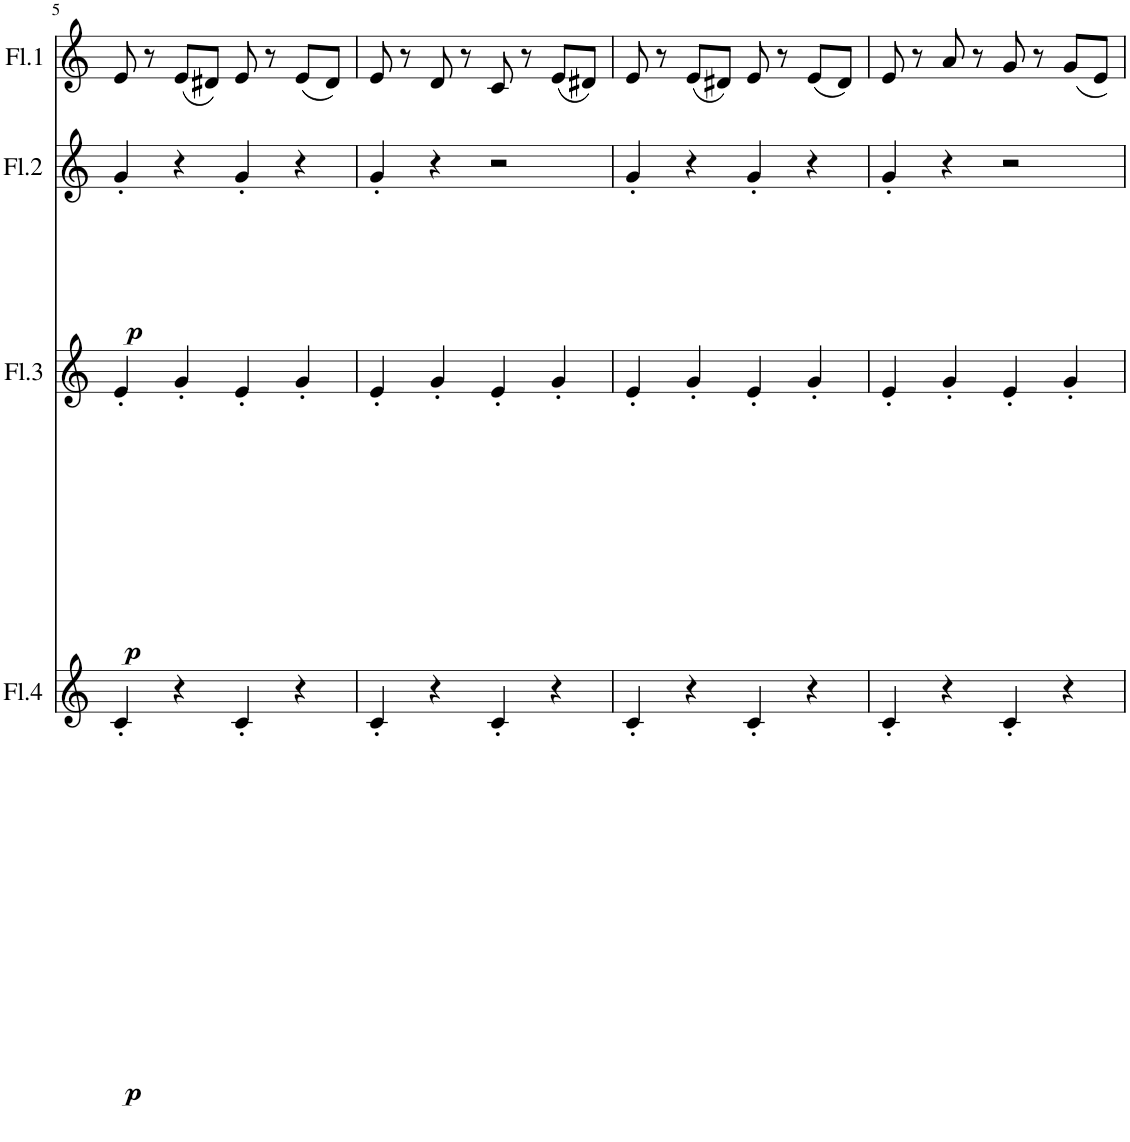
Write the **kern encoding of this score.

**kern	**dynam	**kern	**dynam	**kern	**dynam	**kern
*part4	*part4	*part3	*part3	*part2	*part2	*part1
*staff4	*staff4	*staff3	*staff3	*staff2	*staff2	*staff1
*I"Flauta 4	*	*I"Flauta 3	*	*I"Flauta 2	*	*I"Flauta 1
*I'Fl.4	*	*I'Fl.3	*	*I'Fl.2	*	*I'Fl.1
!!LO:PB:g=z
*clefG2	*	*clefG2	*	*clefG2	*	*clefG2
*k[]	*	*k[]	*	*k[]	*	*k[]
*M4/4	*	*M4/4	*	*M4/4	*	*M4/4
=5	=5	=5	=5	=5	=5	=5
!	!LO:DY:b	!	!LO:DY:b	!	!LO:DY:b	!
4c'/	p	4e'/	p	4g'/	p	8e/
.	.	.	.	.	.	8r
4r	.	4g'/	.	4r	.	(8e/L
.	.	.	.	.	.	8d#X/J)
4c'/	.	4e'/	.	4g'/	.	8e/
.	.	.	.	.	.	8r
4r	.	4g'/	.	4r	.	(8e/L
.	.	.	.	.	.	8d#/J)
=6	=6	=6	=6	=6	=6	=6
4c'/	.	4e'/	.	4g'/	.	8e/
.	.	.	.	.	.	8r
4r	.	4g'/	.	4r	.	8d/
.	.	.	.	.	.	8r
4c'/	.	4e'/	.	2r	.	8c/
.	.	.	.	.	.	8r
4r	.	4g'/	.	.	.	(8e/L
.	.	.	.	.	.	8d#X/J)
=7	=7	=7	=7	=7	=7	=7
4c'/	.	4e'/	.	4g'/	.	8e/
.	.	.	.	.	.	8r
4r	.	4g'/	.	4r	.	(8e/L
.	.	.	.	.	.	8d#X/J)
4c'/	.	4e'/	.	4g'/	.	8e/
.	.	.	.	.	.	8r
4r	.	4g'/	.	4r	.	(8e/L
.	.	.	.	.	.	8d#/J)
=8	=8	=8	=8	=8	=8	=8
4c'/	.	4e'/	.	4g'/	.	8e/
.	.	.	.	.	.	8r
4r	.	4g'/	.	4r	.	8a/
.	.	.	.	.	.	8r
4c'/	.	4e'/	.	2r	.	8g/
.	.	.	.	.	.	8r
4r	.	4g'/	.	.	.	(8g/L
.	.	.	.	.	.	8e/J)
=	=	=	=	=	=	=
*-	*-	*-	*-	*-	*-	*-
